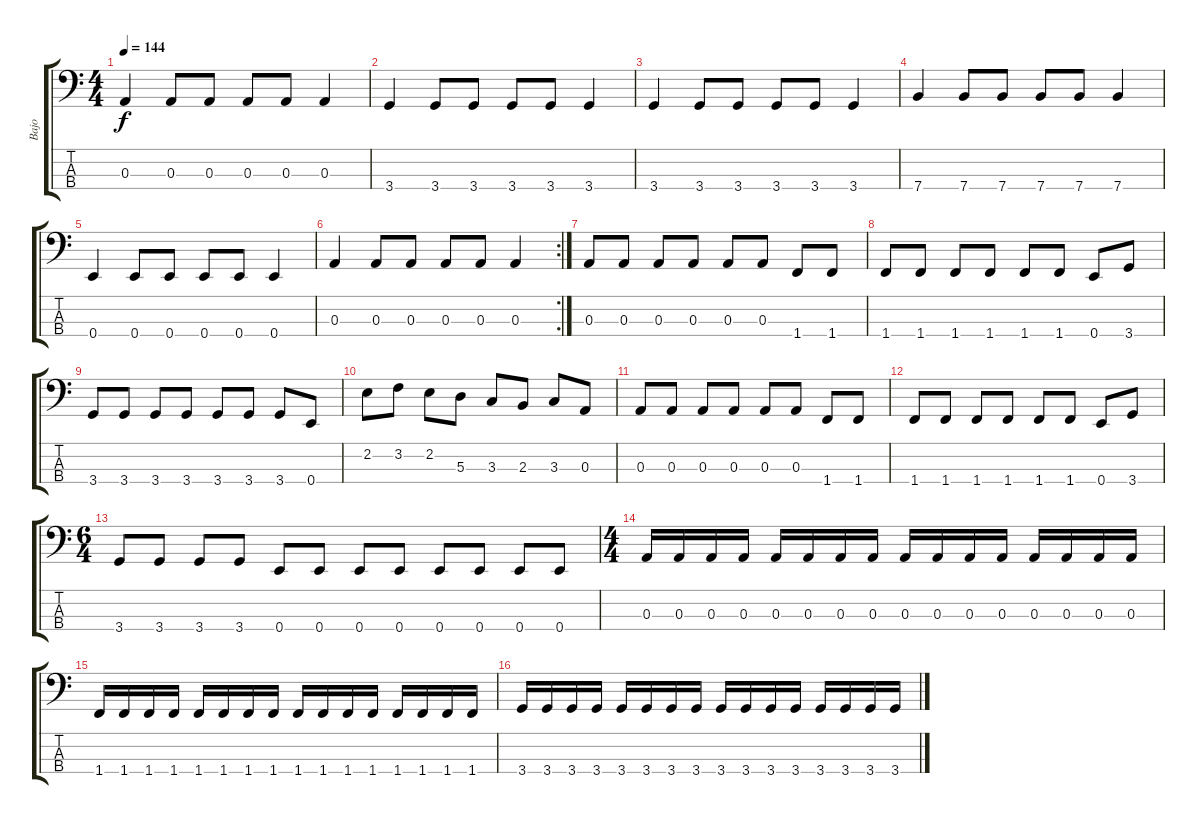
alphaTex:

\track ("Bajo" "Bajo") {instrument electricbasspick}
\staff {score tabs}
\tuning (G2 D2 A1 E1) {hide}
\ts (4 4)
\tempo 144
\clef f4
\ks c
0.3.4{dy f} 0.3.8 0.3.8 0.3.8 0.3.8 0.3.4 |
3.4.4 3.4.8 3.4.8 3.4.8 3.4.8 3.4.4 |
3.4.4 3.4.8 3.4.8 3.4.8 3.4.8 3.4.4 |
7.4.4 7.4.8 7.4.8 7.4.8 7.4.8 7.4.4 |
0.4.4 0.4.8 0.4.8 0.4.8 0.4.8 0.4.4 |
\rc 2
0.3.4 0.3.8 0.3.8 0.3.8 0.3.8 0.3.4 |
0.3.8{volume 15} 0.3.8 0.3.8 0.3.8 0.3.8 0.3.8 1.4.8 1.4.8 |
1.4.8 1.4.8 1.4.8 1.4.8 1.4.8 1.4.8 0.4.8 3.4.8 |
3.4.8 3.4.8 3.4.8 3.4.8 3.4.8 3.4.8 3.4.8 0.4.8 |
2.2.8 3.2.8 2.2.8 5.3.8 3.3.8 2.3.8 3.3.8 0.3.8 |
0.3.8 0.3.8 0.3.8 0.3.8 0.3.8 0.3.8 1.4.8 1.4.8 |
1.4.8 1.4.8 1.4.8 1.4.8 1.4.8 1.4.8 0.4.8 3.4.8 |
\ts (6 4)
3.4.8 3.4.8 3.4.8 3.4.8 0.4.8 0.4.8 0.4.8 0.4.8 0.4.8 0.4.8 0.4.8 0.4.8 |
\ts (4 4)
0.3.16 0.3.16 0.3.16 0.3.16 0.3.16 0.3.16 0.3.16 0.3.16 0.3.16 0.3.16 0.3.16 0.3.16 0.3.16 0.3.16 0.3.16 0.3.16 |
1.4.16 1.4.16 1.4.16 1.4.16 1.4.16 1.4.16 1.4.16 1.4.16 1.4.16 1.4.16 1.4.16 1.4.16 1.4.16 1.4.16 1.4.16 1.4.16 |
3.4.16 3.4.16 3.4.16 3.4.16 3.4.16 3.4.16 3.4.16 3.4.16 3.4.16 3.4.16 3.4.16 3.4.16 3.4.16 3.4.16 3.4.16 3.4.16
